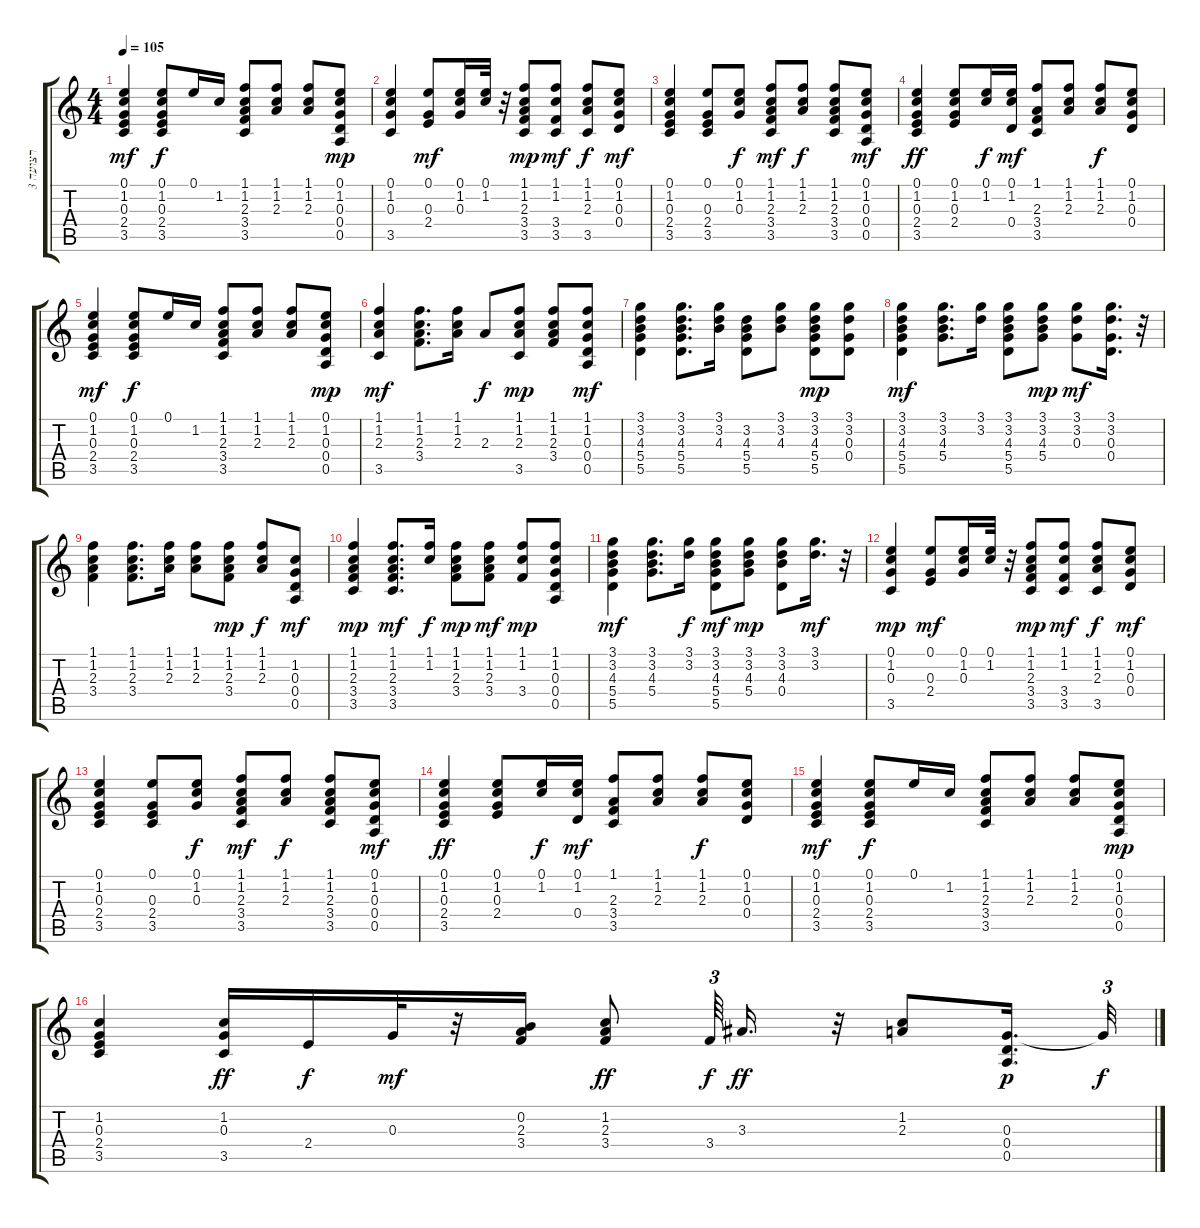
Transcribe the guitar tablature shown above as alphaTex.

\track ("רצועה 3" "רצועה 3") {instrument acousticguitarsteel}
\staff {score tabs}
\tuning (E4 B3 G3 D3 A2 E2) {hide}
\ts (4 4)
\tempo 105
\clef g2
\ks c
(0.1 1.2 0.3 2.4 3.5).4{dy mf} (0.1 1.2 0.3 2.4 3.5).8{dy f} 0.1.16 1.2.16 (1.1 1.2 2.3 3.4 3.5).8 (1.1 1.2 2.3).8 (1.1 1.2 2.3).8 (0.1 1.2 0.3 0.4 0.5).8{dy mp} |
(0.1 1.2 0.3 3.5).4 (0.1 0.3 2.4).8{dy mf} (0.1 1.2 0.3).16 (0.1 1.2).32 r.32 (1.1 1.2 2.3 3.4 3.5).8{dy mp} (1.1 1.2 3.4 3.5).8{dy mf} (1.1 1.2 2.3 3.5).8{dy f} (0.1 1.2 0.3 0.4).8{dy mf} |
(0.1 1.2 0.3 2.4 3.5).4 (0.1 0.3 2.4 3.5).8 (0.1 1.2 0.3).8{dy f} (1.1 1.2 2.3 3.4 3.5).8{dy mf} (1.1 1.2 2.3).8{dy f} (1.1 1.2 2.3 3.4 3.5).8 (0.1 1.2 0.3 0.4 0.5).8{dy mf} |
(0.1 1.2 0.3 2.4 3.5).4{dy ff} (0.1 1.2 0.3 2.4).8 (0.1 1.2).16{dy f} (0.1 1.2 0.4).16{dy mf} (1.1 2.3 3.4 3.5).8 (1.1 1.2 2.3).8 (1.1 1.2 2.3).8{dy f} (0.1 1.2 0.3 0.4).8 |
(0.1 1.2 0.3 2.4 3.5).4{dy mf} (0.1 1.2 0.3 2.4 3.5).8{dy f} 0.1.16 1.2.16 (1.1 1.2 2.3 3.4 3.5).8 (1.1 1.2 2.3).8 (1.1 1.2 2.3).8 (0.1 1.2 0.3 0.4 0.5).8{dy mp} |
(1.1 1.2 2.3 3.5).4{dy mf} (1.1 1.2 2.3 3.4).8{d} (1.1 1.2 2.3).16 2.3.8{dy f} (1.1 1.2 2.3 3.5).8{dy mp} (1.1 1.2 2.3 3.4).8 (1.1 1.2 0.3 0.4 0.5).8{dy mf} |
(3.1 3.2 4.3 5.4 5.5).4 (3.1 3.2 4.3 5.4 5.5).8{d} (3.1 3.2 4.3).16 (3.2 4.3 5.4 5.5).8 (3.1 3.2 4.3).8 (3.1 3.2 4.3 5.4 5.5).8{dy mp} (3.1 3.2 0.3 0.4).8 |
(3.1 3.2 4.3 5.4 5.5).4{dy mf} (3.1 3.2 4.3 5.4).8{d} (3.1 3.2).16 (3.1 3.2 4.3 5.4 5.5).8 (3.1 3.2 4.3 5.4).8{dy mp} (3.1 3.2 0.3).8{dy mf} (3.1 3.2 0.3 0.4).16{d} r.32 |
(1.1 1.2 2.3 3.4).4 (1.1 1.2 2.3 3.4).8{d} (1.1 1.2 2.3).16 (1.1 1.2 2.3).8 (1.1 1.2 2.3 3.4).8{dy mp} (1.1 1.2 2.3).8{dy f} (1.2 0.3 0.4 0.5).8{dy mf} |
(1.1 1.2 2.3 3.4 3.5).4{dy mp} (1.1 1.2 2.3 3.4 3.5).8{d dy mf} (1.1 1.2).16{dy f} (1.1 1.2 2.3 3.4).8{dy mp} (1.1 1.2 2.3 3.4).8{dy mf} (1.1 1.2 3.4).8{dy mp} (1.1 1.2 0.3 0.4 0.5).8 |
(3.1 3.2 4.3 5.4 5.5).4{dy mf} (3.1 3.2 4.3 5.4).8{d} (3.1 3.2).16{dy f} (3.1 3.2 4.3 5.4 5.5).8{dy mf} (3.1 3.2 4.3 5.4).8{dy mp} (3.1 3.2 4.3 0.4).8 (3.1 3.2).16{d dy mf} r.32 |
(0.1 1.2 0.3 3.5).4{dy mp} (0.1 0.3 2.4).8{dy mf} (0.1 1.2 0.3).16 (0.1 1.2).32 r.32 (1.1 1.2 2.3 3.4 3.5).8{dy mp} (1.1 1.2 3.4 3.5).8{dy mf} (1.1 1.2 2.3 3.5).8{dy f} (0.1 1.2 0.3 0.4).8{dy mf} |
(0.1 1.2 0.3 2.4 3.5).4 (0.1 0.3 2.4 3.5).8 (0.1 1.2 0.3).8{dy f} (1.1 1.2 2.3 3.4 3.5).8{dy mf} (1.1 1.2 2.3).8{dy f} (1.1 1.2 2.3 3.4 3.5).8 (0.1 1.2 0.3 0.4 0.5).8{dy mf} |
(0.1 1.2 0.3 2.4 3.5).4{dy ff} (0.1 1.2 0.3 2.4).8 (0.1 1.2).16{dy f} (0.1 1.2 0.4).16{dy mf} (1.1 2.3 3.4 3.5).8 (1.1 1.2 2.3).8 (1.1 1.2 2.3).8{dy f} (0.1 1.2 0.3 0.4).8 |
(0.1 1.2 0.3 2.4 3.5).4{dy mf} (0.1 1.2 0.3 2.4 3.5).8{dy f} 0.1.16 1.2.16 (1.1 1.2 2.3 3.4 3.5).8 (1.1 1.2 2.3).8 (1.1 1.2 2.3).8 (0.1 1.2 0.3 0.4 0.5).8{dy mp} |
(1.2 0.3 2.4 3.5).4 (1.2 0.3 3.5).16{dy ff} 2.4.16{dy f} 0.3.32{dy mf} r.32 (0.2 2.3 3.4).16 (1.2 2.3 3.4).8{dy ff} 3.4.64{tu (3 2) dy f beam splitsecondary} 3.3.16{d dy ff} r.32 (1.2 2.3).8 (0.3 0.4 0.5).16{d dy p} 0.3{t}.32{tu (3 2) dy f}
